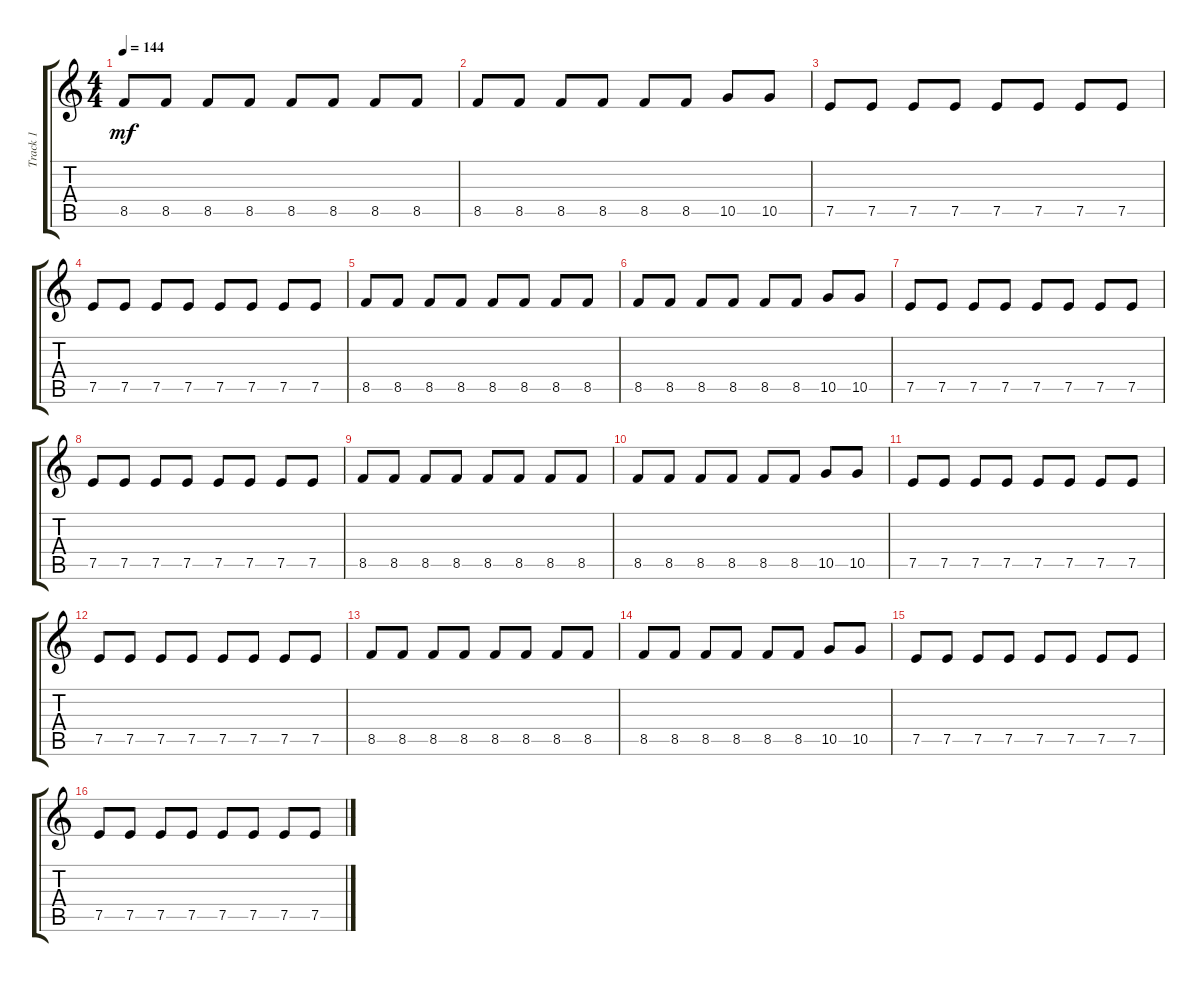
\track ("Track 1" "Track 1") {instrument distortionguitar}
\staff {score tabs}
\tuning (E4 B3 G3 D3 A2 D2) {hide}
\ts (4 4)
\tempo 144
\clef g2
\ks c
8.5.8{dy mf} 8.5.8 8.5.8 8.5.8 8.5.8 8.5.8 8.5.8 8.5.8 |
8.5.8 8.5.8 8.5.8 8.5.8 8.5.8 8.5.8 10.5.8 10.5.8 |
7.5.8 7.5.8 7.5.8 7.5.8 7.5.8 7.5.8 7.5.8 7.5.8 |
7.5.8 7.5.8 7.5.8 7.5.8 7.5.8 7.5.8 7.5.8 7.5.8 |
8.5.8 8.5.8 8.5.8 8.5.8 8.5.8 8.5.8 8.5.8 8.5.8 |
8.5.8 8.5.8 8.5.8 8.5.8 8.5.8 8.5.8 10.5.8 10.5.8 |
7.5.8 7.5.8 7.5.8 7.5.8 7.5.8 7.5.8 7.5.8 7.5.8 |
7.5.8 7.5.8 7.5.8 7.5.8 7.5.8 7.5.8 7.5.8 7.5.8 |
8.5.8 8.5.8 8.5.8 8.5.8 8.5.8 8.5.8 8.5.8 8.5.8 |
8.5.8 8.5.8 8.5.8 8.5.8 8.5.8 8.5.8 10.5.8 10.5.8 |
7.5.8 7.5.8 7.5.8 7.5.8 7.5.8 7.5.8 7.5.8 7.5.8 |
7.5.8 7.5.8 7.5.8 7.5.8 7.5.8 7.5.8 7.5.8 7.5.8 |
8.5.8 8.5.8 8.5.8 8.5.8 8.5.8 8.5.8 8.5.8 8.5.8 |
8.5.8 8.5.8 8.5.8 8.5.8 8.5.8 8.5.8 10.5.8 10.5.8 |
7.5.8 7.5.8 7.5.8 7.5.8 7.5.8 7.5.8 7.5.8 7.5.8 |
7.5.8 7.5.8 7.5.8 7.5.8 7.5.8 7.5.8 7.5.8 7.5.8
